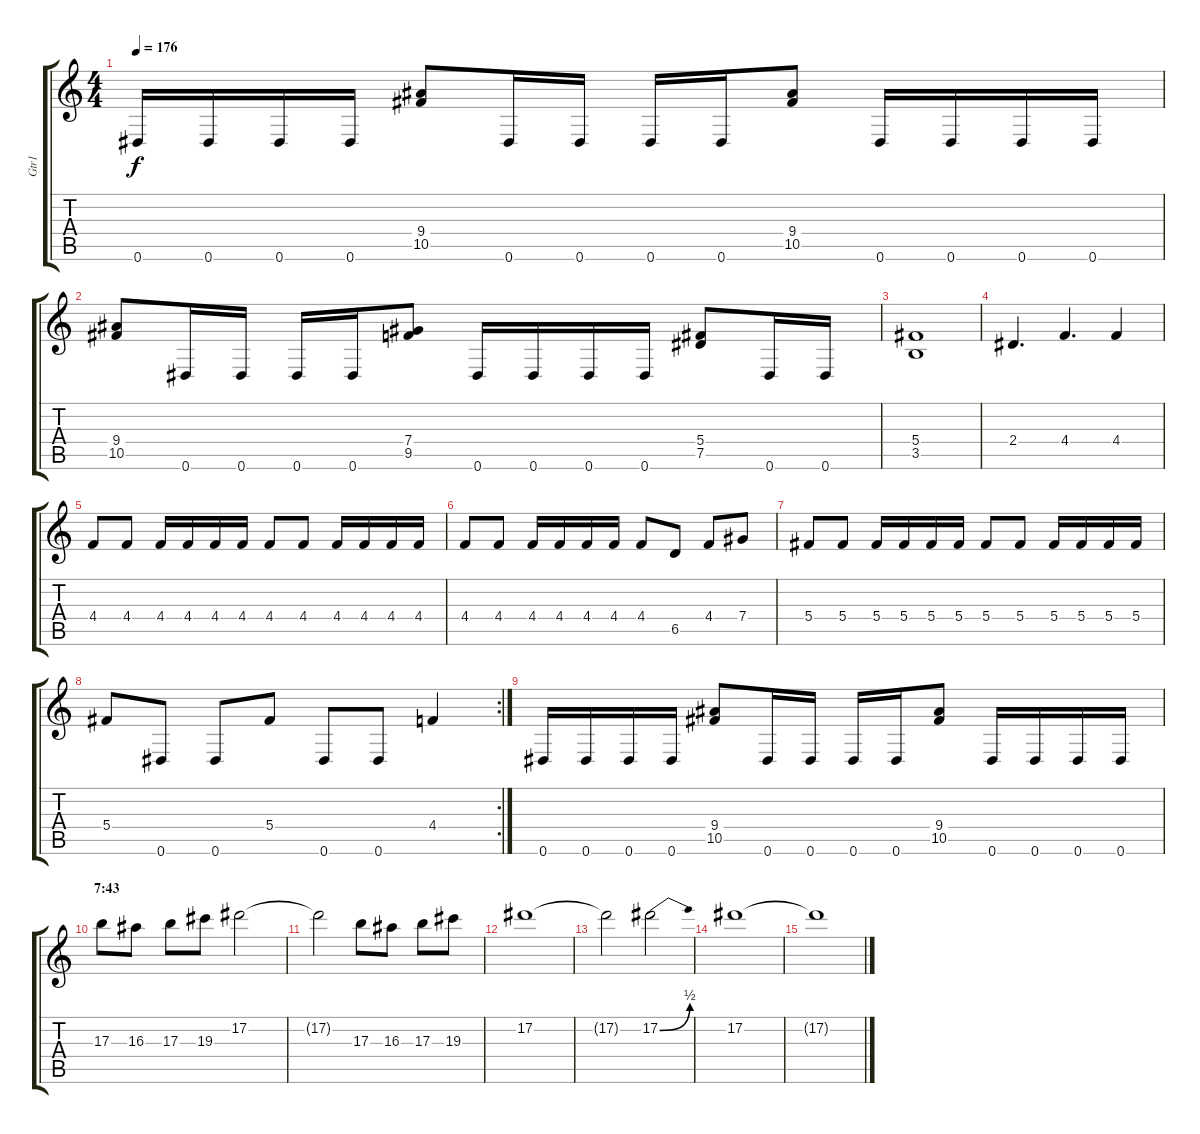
\track ("Gtr1" "Gtr1") {instrument overdrivenguitar}
\staff {score tabs}
\tuning (Eb4 Bb3 Gb3 Db3 Ab2 Eb2) {hide}
\ts (4 4)
\tempo 176
\clef g2
\ks c
0.6.16{dy f} 0.6.16 0.6.16 0.6.16 (9.4 10.5).8 0.6.16 0.6.16 0.6.16 0.6.16 (9.4 10.5).8 0.6.16 0.6.16 0.6.16 0.6.16 |
(9.4 10.5).8 0.6.16 0.6.16 0.6.16 0.6.16 (7.4 9.5).8 0.6.16 0.6.16 0.6.16 0.6.16 (5.4 7.5).8 0.6.16 0.6.16 |
(5.4 3.5).1 |
2.4.4{d} 4.4.4{d} 4.4.4 |
4.4.8 4.4.8 4.4.16 4.4.16 4.4.16 4.4.16 4.4.8 4.4.8 4.4.16 4.4.16 4.4.16 4.4.16 |
4.4.8 4.4.8 4.4.16 4.4.16 4.4.16 4.4.16 4.4.8 6.5.8 4.4.8 7.4.8 |
5.4.8 5.4.8 5.4.16 5.4.16 5.4.16 5.4.16 5.4.8 5.4.8 5.4.16 5.4.16 5.4.16 5.4.16 |
\rc 2
5.4.8 0.6.8 0.6.8 5.4.8 0.6.8 0.6.8 4.4.4 |
0.6.16 0.6.16 0.6.16 0.6.16 (9.4 10.5).8 0.6.16 0.6.16 0.6.16 0.6.16 (9.4 10.5).8 0.6.16 0.6.16 0.6.16 0.6.16 |
\section ("" "7:43")
17.3.8{volume 16} 16.3.8 17.3.8 19.3.8 17.2.2 |
17.2{t}.2 17.3.8 16.3.8 17.3.8 19.3.8 |
17.2.1 |
17.2{t}.2 17.2{be (bend 0 0 60 2)}.2 |
17.2.1 |
17.2{t}.1
